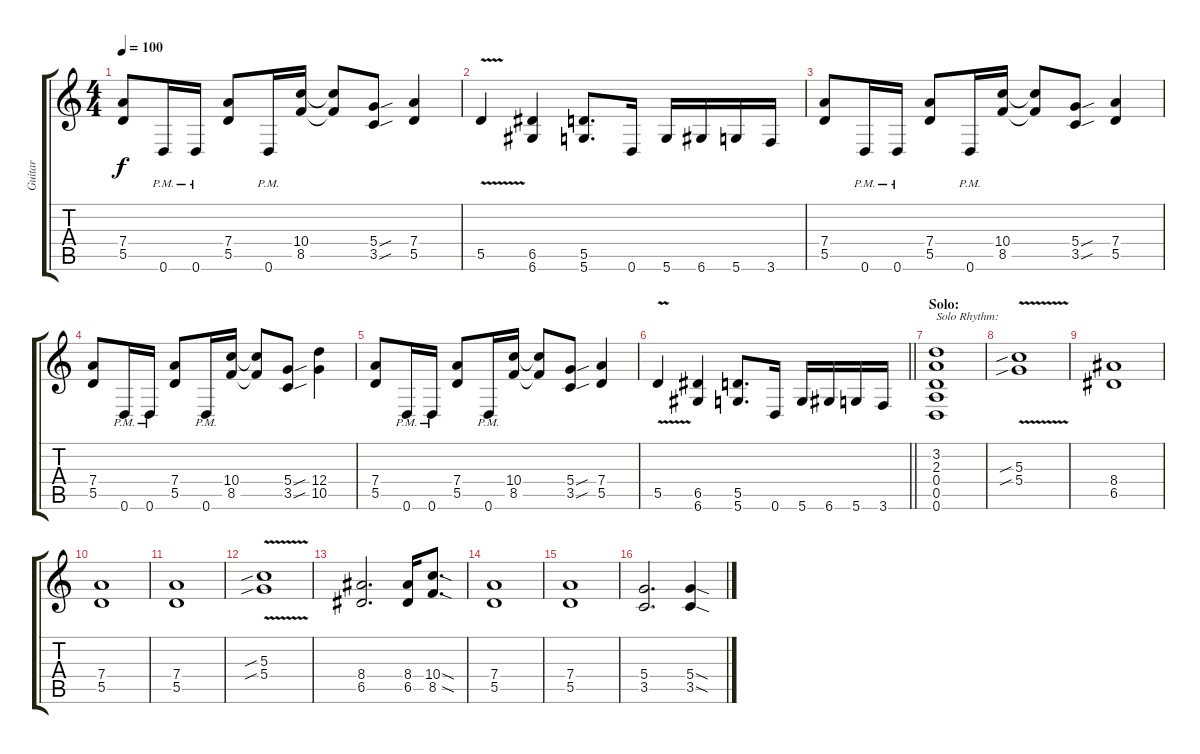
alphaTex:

\track ("Guitar" "Guitar") {instrument distortionguitar}
\staff {score tabs}
\tuning (E4 B3 G3 D3 A2 D2) {hide}
\ts (4 4)
\tempo 100
\clef g2
\ks c
(7.4 5.5).8{dy f} 0.6{pm}.16 0.6{pm}.16 (7.4 5.5).8 0.6{pm}.16 (10.4 8.5).16 (10.4{t} 8.5{t}).8 (5.4{sou} 3.5{sou}).8 (7.4 5.5).4 |
5.5{v}.4 (6.5 6.6).4 (5.5 5.6).8{d} 0.6.16 5.6.16 6.6.16 5.6.16 3.6.16 |
(7.4 5.5).8 0.6{pm}.16 0.6{pm}.16 (7.4 5.5).8 0.6{pm}.16 (10.4 8.5).16 (10.4{t} 8.5{t}).8 (5.4{sou} 3.5{sou}).8 (7.4 5.5).4 |
(7.4 5.5).8 0.6{pm}.16 0.6{pm}.16 (7.4 5.5).8 0.6{pm}.16 (10.4 8.5).16 (10.4{t} 8.5{t}).8 (5.4{sou} 3.5{sou}).8 (12.4 10.5).4 |
(7.4 5.5).8 0.6{pm}.16 0.6{pm}.16 (7.4 5.5).8 0.6{pm}.16 (10.4 8.5).16 (10.4{t} 8.5{t}).8 (5.4{sou} 3.5{sou}).8 (7.4 5.5).4 |
\barLineRight lightlight
5.5{v}.4 (6.5 6.6).4 (5.5 5.6).8{d} 0.6.16 5.6.16 6.6.16 5.6.16 3.6.16 |
\section ("" "Solo:")
(3.2 2.3 0.4 0.5 0.6).1{txt "Solo Rhythm:"} |
(5.3{v sib} 5.4{sib}).1 |
(8.4 6.5).1 |
(7.4 5.5).1 |
(7.4 5.5).1 |
(5.3{v sib} 5.4{sib}).1 |
(8.4 6.5).2{d} (8.4 6.5).16 (10.4{sod} 8.5{sod}).8{d} |
(7.4 5.5).1 |
(7.4 5.5).1 |
(5.4 3.5).2{d} (5.4{sod} 3.5{sod}).4
